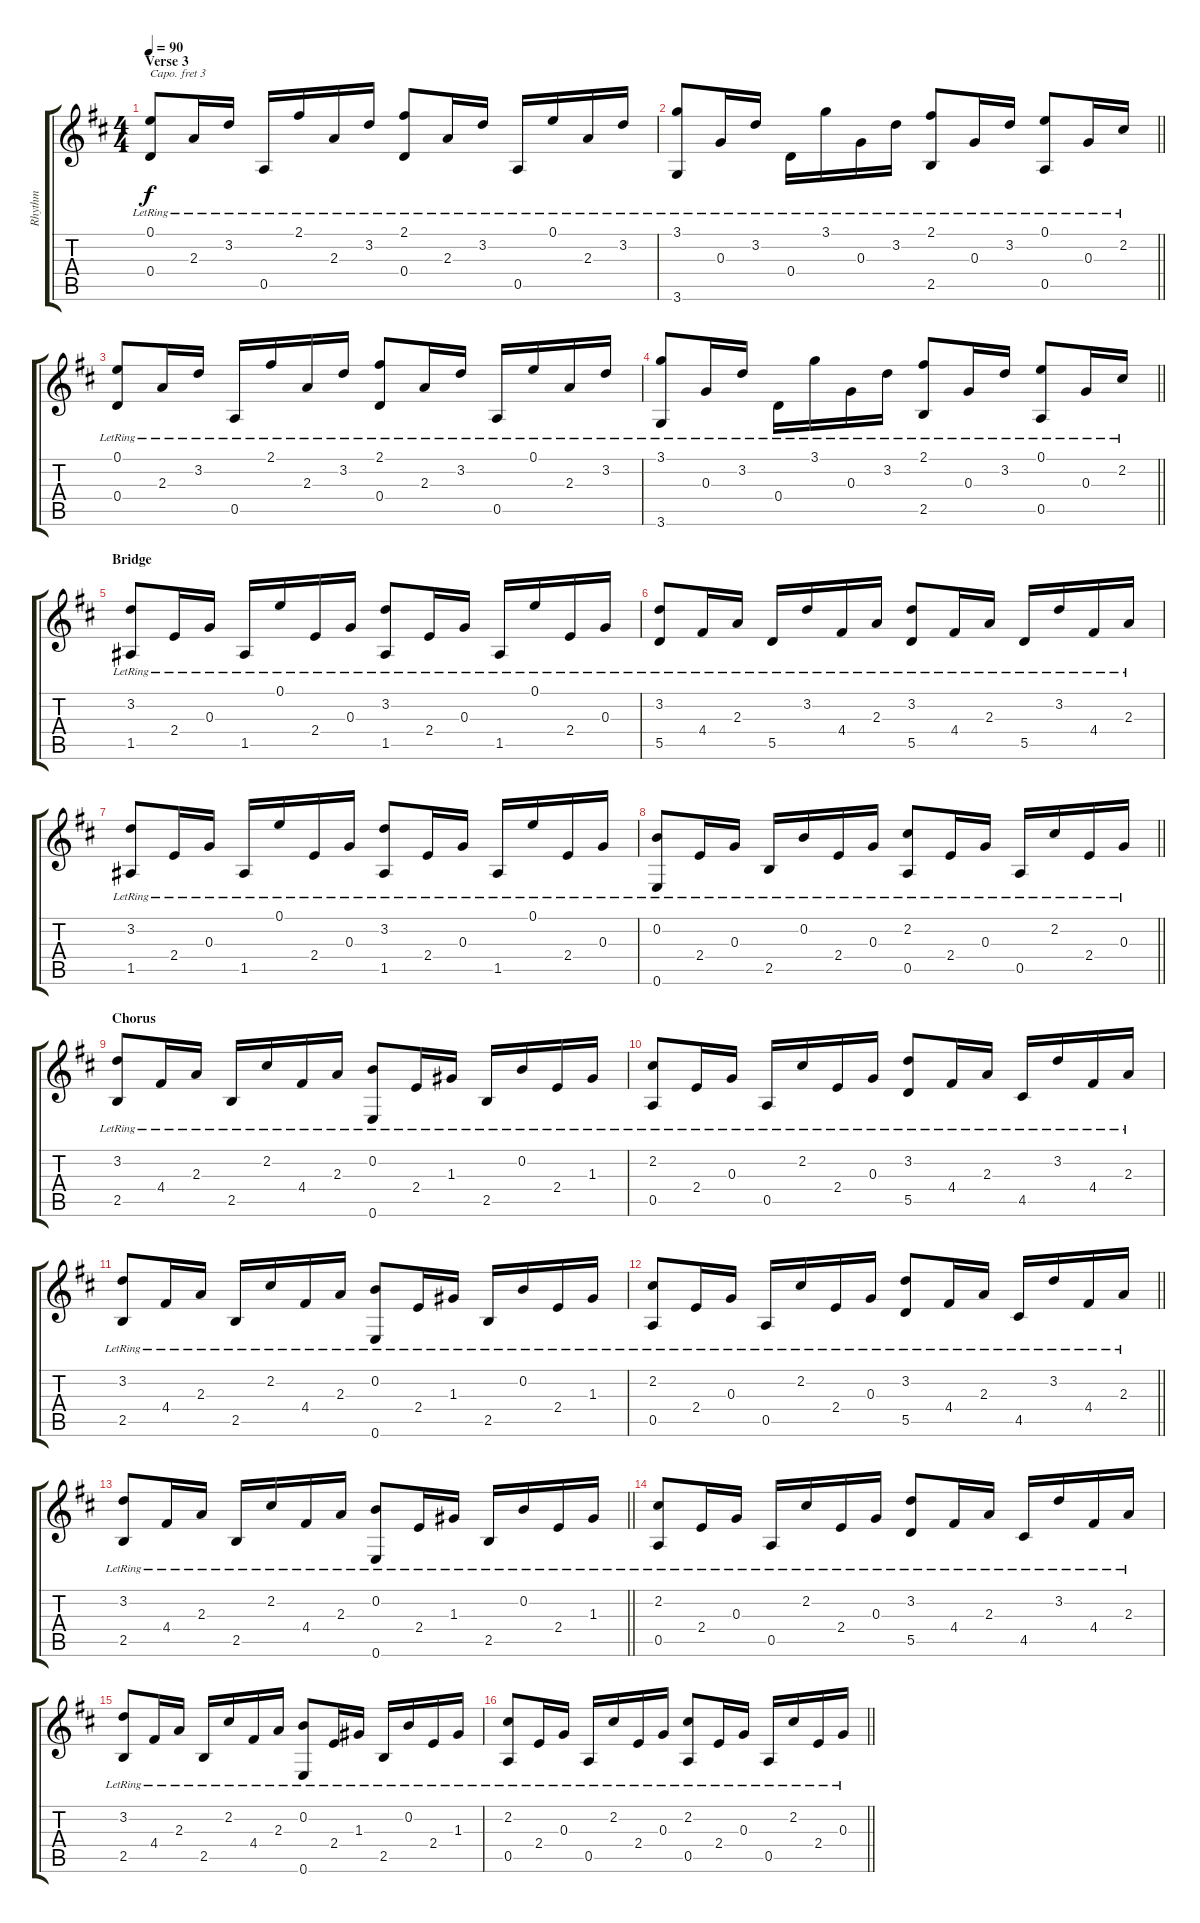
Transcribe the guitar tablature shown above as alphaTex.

\track ("Rhythm" "Rhythm") {mute instrument acousticguitarsteel}
\staff {score tabs}
\capo 3
\tuning (Db4 Ab3 E3 B2 Gb2 Db2) {hide}
\ts (4 4)
\section ("" "Verse 3")
\tempo 90
\clef g2
\ks d
(0.1{lr} 0.4{lr}).8{dy f} 2.3{lr}.16 3.2{lr}.16 0.5{lr}.16 2.1{lr}.16 2.3{lr}.16 3.2{lr}.16 (2.1{lr} 0.4{lr}).8 2.3{lr}.16 3.2{lr}.16 0.5{lr}.16 0.1{lr}.16 2.3{lr}.16 3.2{lr}.16 |
\barLineRight lightlight
(3.1{lr} 3.6{lr}).8 0.3{lr}.16 3.2{lr}.16 0.4{lr}.16 3.1{lr}.16 0.3{lr}.16 3.2{lr}.16 (2.1{lr} 2.5{lr}).8 0.3{lr}.16 3.2{lr}.16 (0.1{lr} 0.5{lr}).8 0.3{lr}.16 2.2{lr}.16 |
(0.1{lr} 0.4{lr}).8 2.3{lr}.16 3.2{lr}.16 0.5{lr}.16 2.1{lr}.16 2.3{lr}.16 3.2{lr}.16 (2.1{lr} 0.4{lr}).8 2.3{lr}.16 3.2{lr}.16 0.5{lr}.16 0.1{lr}.16 2.3{lr}.16 3.2{lr}.16 |
\barLineRight lightlight
(3.1{lr} 3.6{lr}).8 0.3{lr}.16 3.2{lr}.16 0.4{lr}.16 3.1{lr}.16 0.3{lr}.16 3.2{lr}.16 (2.1{lr} 2.5{lr}).8 0.3{lr}.16 3.2{lr}.16 (0.1{lr} 0.5{lr}).8 0.3{lr}.16 2.2{lr}.16 |
\section ("" "Bridge")
(3.2{lr} 1.5{lr}).8 2.4{lr}.16 0.3{lr}.16 1.5{lr}.16 0.1{lr}.16 2.4{lr}.16 0.3{lr}.16 (3.2{lr} 1.5{lr}).8 2.4{lr}.16 0.3{lr}.16 1.5{lr}.16 0.1{lr}.16 2.4{lr}.16 0.3{lr}.16 |
(3.2{lr} 5.5{lr}).8 4.4{lr}.16 2.3{lr}.16 5.5{lr}.16 3.2{lr}.16 4.4{lr}.16 2.3{lr}.16 (3.2{lr} 5.5{lr}).8 4.4{lr}.16 2.3{lr}.16 5.5{lr}.16 3.2{lr}.16 4.4{lr}.16 2.3{lr}.16 |
(3.2{lr} 1.5{lr}).8 2.4{lr}.16 0.3{lr}.16 1.5{lr}.16 0.1{lr}.16 2.4{lr}.16 0.3{lr}.16 (3.2{lr} 1.5{lr}).8 2.4{lr}.16 0.3{lr}.16 1.5{lr}.16 0.1{lr}.16 2.4{lr}.16 0.3{lr}.16 |
\barLineRight lightlight
(0.2{lr} 0.6{lr}).8 2.4{lr}.16 0.3{lr}.16 2.5{lr}.16 0.2{lr}.16 2.4{lr}.16 0.3{lr}.16 (2.2{lr} 0.5{lr}).8 2.4{lr}.16 0.3{lr}.16 0.5{lr}.16 2.2{lr}.16 2.4{lr}.16 0.3{lr}.16 |
\section ("" "Chorus")
(3.2{lr} 2.5{lr}).8 4.4{lr}.16 2.3{lr}.16 2.5{lr}.16 2.2{lr}.16 4.4{lr}.16 2.3{lr}.16 (0.2{lr} 0.6{lr}).8 2.4{lr}.16 1.3{lr}.16 2.5{lr}.16 0.2{lr}.16 2.4{lr}.16 1.3{lr}.16 |
(2.2{lr} 0.5{lr}).8 2.4{lr}.16 0.3{lr}.16 0.5{lr}.16 2.2{lr}.16 2.4{lr}.16 0.3{lr}.16 (3.2{lr} 5.5{lr}).8 4.4{lr}.16 2.3{lr}.16 4.5{lr}.16 3.2{lr}.16 4.4{lr}.16 2.3{lr}.16 |
(3.2{lr} 2.5{lr}).8 4.4{lr}.16 2.3{lr}.16 2.5{lr}.16 2.2{lr}.16 4.4{lr}.16 2.3{lr}.16 (0.2{lr} 0.6{lr}).8 2.4{lr}.16 1.3{lr}.16 2.5{lr}.16 0.2{lr}.16 2.4{lr}.16 1.3{lr}.16 |
\barLineRight lightlight
(2.2{lr} 0.5{lr}).8 2.4{lr}.16 0.3{lr}.16 0.5{lr}.16 2.2{lr}.16 2.4{lr}.16 0.3{lr}.16 (3.2{lr} 5.5{lr}).8 4.4{lr}.16 2.3{lr}.16 4.5{lr}.16 3.2{lr}.16 4.4{lr}.16 2.3{lr}.16 |
\barLineRight lightlight
(3.2{lr} 2.5{lr}).8 4.4{lr}.16 2.3{lr}.16 2.5{lr}.16 2.2{lr}.16 4.4{lr}.16 2.3{lr}.16 (0.2{lr} 0.6{lr}).8 2.4{lr}.16 1.3{lr}.16 2.5{lr}.16 0.2{lr}.16 2.4{lr}.16 1.3{lr}.16 |
(2.2{lr} 0.5{lr}).8 2.4{lr}.16 0.3{lr}.16 0.5{lr}.16 2.2{lr}.16 2.4{lr}.16 0.3{lr}.16 (3.2{lr} 5.5{lr}).8 4.4{lr}.16 2.3{lr}.16 4.5{lr}.16 3.2{lr}.16 4.4{lr}.16 2.3{lr}.16 |
(3.2{lr} 2.5{lr}).8 4.4{lr}.16 2.3{lr}.16 2.5{lr}.16 2.2{lr}.16 4.4{lr}.16 2.3{lr}.16 (0.2{lr} 0.6{lr}).8 2.4{lr}.16 1.3{lr}.16 2.5{lr}.16 0.2{lr}.16 2.4{lr}.16 1.3{lr}.16 |
\barLineRight lightlight
(2.2{lr} 0.5{lr}).8 2.4{lr}.16 0.3{lr}.16 0.5{lr}.16 2.2{lr}.16 2.4{lr}.16 0.3{lr}.16 (2.2{lr} 0.5{lr}).8 2.4{lr}.16 0.3{lr}.16 0.5{lr}.16 2.2{lr}.16 2.4{lr}.16 0.3{lr}.16
